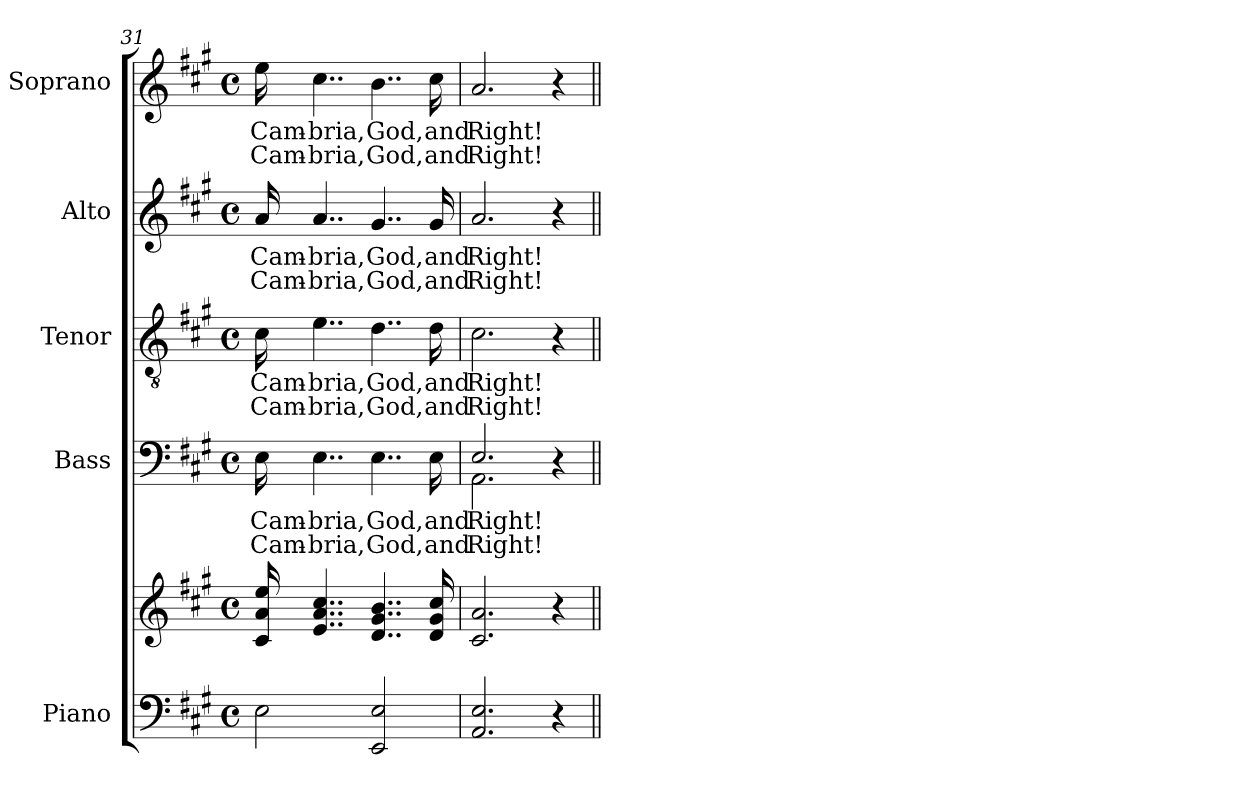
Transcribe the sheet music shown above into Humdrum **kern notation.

**kern	**kern	**kern	**text	**text	**kern	**text	**text	**kern	**text	**text	**kern	**text	**text
*part5	*part5	*part4	*part4	*part4	*part3	*part3	*part3	*part2	*part2	*part2	*part1	*part1	*part1
*staff6	*staff5	*staff4	*staff4	*staff4	*staff3	*staff3	*staff3	*staff2	*staff2	*staff2	*staff1	*staff1	*staff1
*I"Piano	*	*I"Bass	*	*	*I"Tenor	*	*	*I"Alto	*	*	*I"Soprano	*	*
*I'Pno.	*	*I'B.	*	*	*I'T.	*	*	*I'A.	*	*	*I'S.	*	*
*clefF4	*clefG2	*clefF4	*	*	*clefGv2	*	*	*clefG2	*	*	*clefG2	*	*
*	*	*	*	*	*ITrd7c12	*	*	*	*	*	*	*	*
*k[f#c#g#]	*k[f#c#g#]	*k[f#c#g#]	*	*	*k[f#c#g#]	*	*	*k[f#c#g#]	*	*	*k[f#c#g#]	*	*
*A:	*A:	*A:	*	*	*A:	*	*	*A:	*	*	*A:	*	*
*M4/4	*M4/4	*M4/4	*	*	*M4/4	*	*	*M4/4	*	*	*M4/4	*	*
*met(c)	*met(c)	*met(c)	*	*	*met(c)	*	*	*met(c)	*	*	*met(c)	*	*
=31	=31	=31	=31	=31	=31	=31	=31	=31	=31	=31	=31	=31	=31
!	!	!	!LO:LY:b:color=#000000	!LO:LY:b:color=#000000	!	!	!	!	!	!	!	!	!
!	!	!	!	!	!	!LO:LY:b:color=#000000	!LO:LY:b:color=#000000	!	!	!	!	!	!
!	!	!	!	!	!	!	!	!	!LO:LY:b:color=#000000	!LO:LY:b:color=#000000	!	!	!
!	!	!	!	!	!	!	!	!	!	!	!	!LO:LY:b:color=#000000	!LO:LY:b:color=#000000
2Ei\	16c#i/ 16ai 16eei	16Ei\	Cam-	Cam-	16C#i\	Cam-	Cam-	16ai/	Cam-	Cam-	16eei\	Cam-	Cam-
!	!	!	!LO:LY:b:color=#000000	!LO:LY:b:color=#000000	!	!	!	!	!	!	!	!	!
!	!	!	!	!	!	!LO:LY:b:color=#000000	!LO:LY:b:color=#000000	!	!	!	!	!	!
!	!	!	!	!	!	!	!	!	!LO:LY:b:color=#000000	!LO:LY:b:color=#000000	!	!	!
!	!	!	!	!	!	!	!	!	!	!	!	!LO:LY:b:color=#000000	!LO:LY:b:color=#000000
.	4..ei/ 4..ai 4..cc#i	4..Ei\	-bria,	-bria,	4..Ei\	-bria,	-bria,	4..ai/	-bria,	-bria,	4..cc#i\	-bria,	-bria,
!	!	!	!LO:LY:b:color=#000000	!LO:LY:b:color=#000000	!	!	!	!	!	!	!	!	!
!	!	!	!	!	!	!LO:LY:b:color=#000000	!LO:LY:b:color=#000000	!	!	!	!	!	!
!	!	!	!	!	!	!	!	!	!LO:LY:b:color=#000000	!LO:LY:b:color=#000000	!	!	!
!	!	!	!	!	!	!	!	!	!	!	!	!LO:LY:b:color=#000000	!LO:LY:b:color=#000000
2EEi/ 2Ei	4..di/ 4..g#i 4..bi	4..Ei\	God,	God,	4..Di\	God,	God,	4..g#i/	God,	God,	4..bi\	God,	God,
!	!	!	!LO:LY:b:color=#000000	!LO:LY:b:color=#000000	!	!	!	!	!	!	!	!	!
!	!	!	!	!	!	!LO:LY:b:color=#000000	!LO:LY:b:color=#000000	!	!	!	!	!	!
!	!	!	!	!	!	!	!	!	!LO:LY:b:color=#000000	!LO:LY:b:color=#000000	!	!	!
!	!	!	!	!	!	!	!	!	!	!	!	!LO:LY:b:color=#000000	!LO:LY:b:color=#000000
.	16di/ 16g#i 16cc#i	16Ei\	and	and	16Di\	and	and	16g#i/	and	and	16cc#i\	and	and
=32	=32	=32	=32	=32	=32	=32	=32	=32	=32	=32	=32	=32	=32
*	*	*^	*	*	*	*	*	*	*	*	*	*	*
!	!	!	!	!LO:LY:b:color=#000000	!LO:LY:b:color=#000000	!	!	!	!	!	!	!	!	!
!	!	!	!	!	!	!	!LO:LY:b:color=#000000	!LO:LY:b:color=#000000	!	!	!	!	!	!
!	!	!	!	!	!	!	!	!	!	!LO:LY:b:color=#000000	!LO:LY:b:color=#000000	!	!	!
!	!	!	!	!	!	!	!	!	!	!	!	!	!LO:LY:b:color=#000000	!LO:LY:b:color=#000000
2.AAi/ 2.Ei	2.c#i/ 2.ai	2.Ei/	2.AAi\	Right!	Right!	2.C#i\	Right!	Right!	2.ai/	Right!	Right!	2.ai/	Right!	Right!
4r	4r	4r	4ryy	.	.	4r	.	.	4r	.	.	4r	.	.
*	*	*v	*v	*	*	*	*	*	*	*	*	*	*	*
=||	=||	=||	=||	=||	=||	=||	=||	=||	=||	=||	=||	=||	=||
*-	*-	*-	*-	*-	*-	*-	*-	*-	*-	*-	*-	*-	*-
